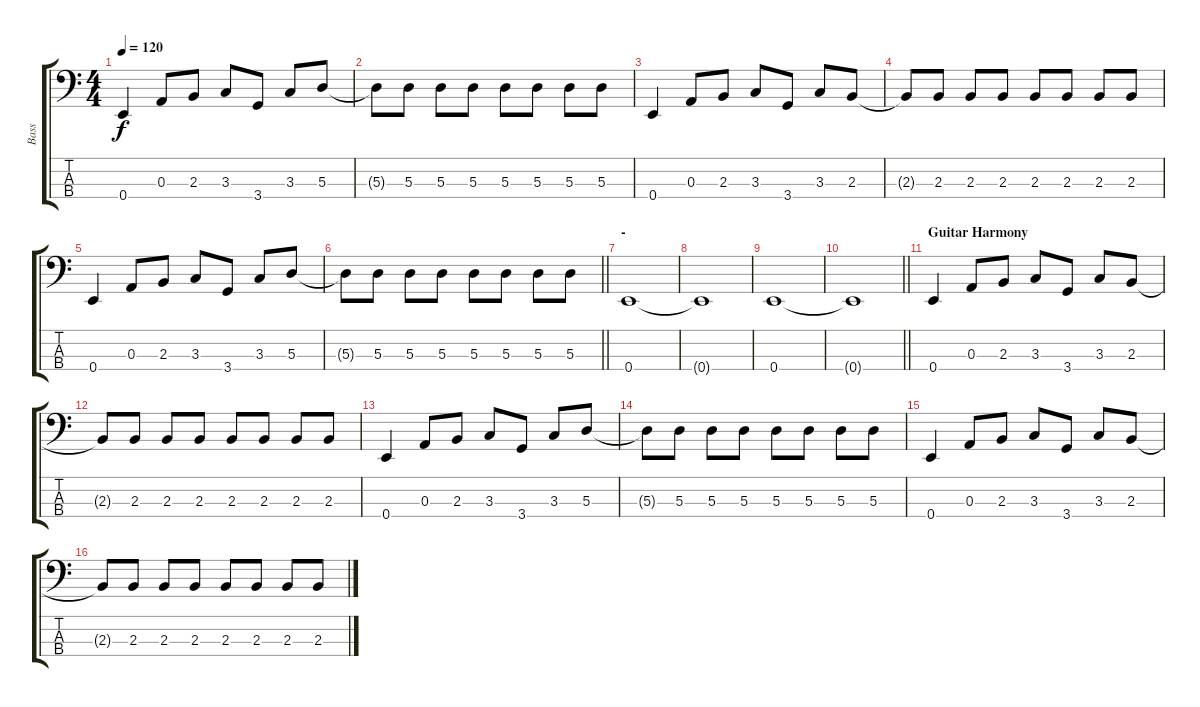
\track ("Bass" "Bass") {instrument electricbassfinger}
\staff {score tabs}
\tuning (G2 D2 A1 E1) {hide}
\ts (4 4)
\tempo 120
\clef f4
\ks c
0.4.4{dy f} 0.3.8 2.3.8 3.3.8 3.4.8 3.3.8 5.3.8 |
5.3{t}.8 5.3.8 5.3.8 5.3.8 5.3.8 5.3.8 5.3.8 5.3.8 |
0.4.4 0.3.8 2.3.8 3.3.8 3.4.8 3.3.8 2.3.8 |
2.3{t}.8 2.3.8 2.3.8 2.3.8 2.3.8 2.3.8 2.3.8 2.3.8 |
0.4.4 0.3.8 2.3.8 3.3.8 3.4.8 3.3.8 5.3.8 |
\barLineRight lightlight
5.3{t}.8 5.3.8 5.3.8 5.3.8 5.3.8 5.3.8 5.3.8 5.3.8 |
\section ("" "-")
0.4.1 |
0.4{t}.1 |
0.4.1 |
\barLineRight lightlight
0.4{t}.1 |
\section ("" "Guitar Harmony")
0.4.4 0.3.8 2.3.8 3.3.8 3.4.8 3.3.8 2.3.8 |
2.3{t}.8 2.3.8 2.3.8 2.3.8 2.3.8 2.3.8 2.3.8 2.3.8 |
0.4.4 0.3.8 2.3.8 3.3.8 3.4.8 3.3.8 5.3.8 |
5.3{t}.8 5.3.8 5.3.8 5.3.8 5.3.8 5.3.8 5.3.8 5.3.8 |
0.4.4 0.3.8 2.3.8 3.3.8 3.4.8 3.3.8 2.3.8 |
2.3{t}.8 2.3.8 2.3.8 2.3.8 2.3.8 2.3.8 2.3.8 2.3.8
